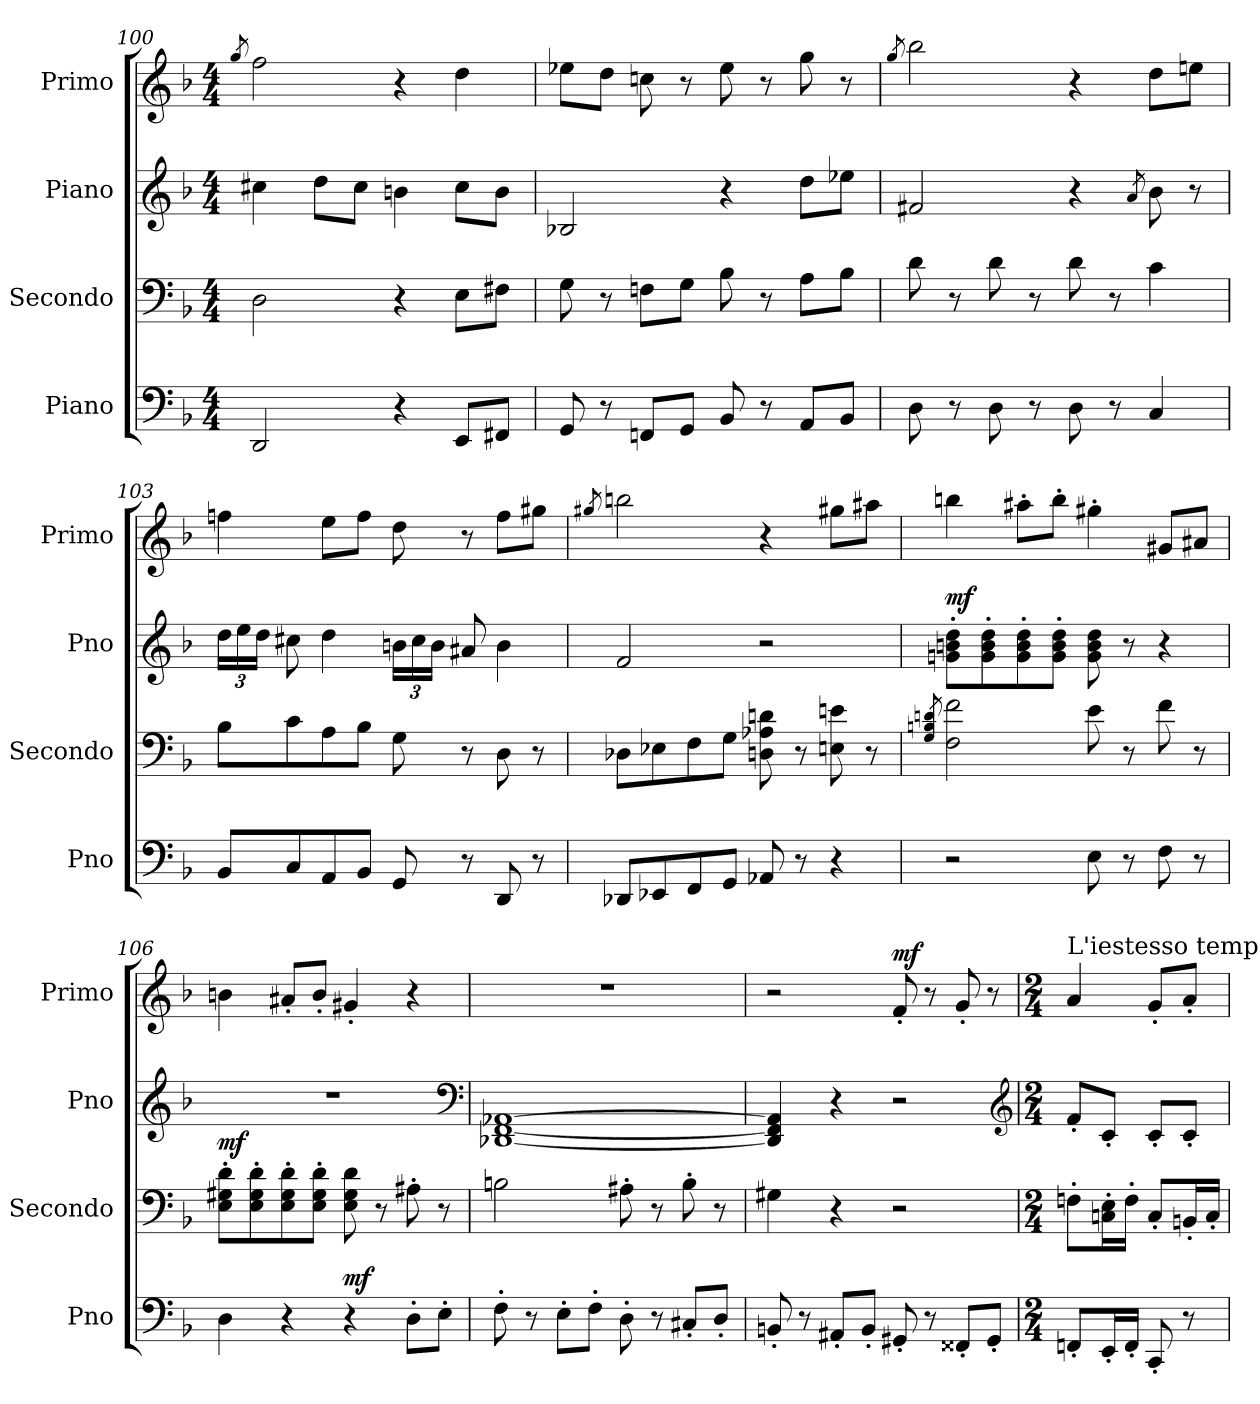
**kern	**dynam	**kern	**dynam	**kern	**dynam	**kern	**dynam
*part4	*part4	*part3	*part3	*part2	*part2	*part1	*part1
*staff4	*staff4	*staff3	*staff3	*staff2	*staff2	*staff1	*staff1
*I"Piano	*	*I"Secondo	*	*I"Piano	*	*I"Primo	*
*I'Pno	*	*I'Secondo	*	*I'Pno	*	*I'Primo	*
*clefF4	*	*clefF4	*	*clefG2	*	*clefG2	*
*k[b-]	*	*k[b-]	*	*k[b-]	*	*k[b-]	*
*F:	*	*F:	*	*F:	*	*F:	*
*M4/4	*	*M4/4	*	*M4/4	*	*M4/4	*
=100	=100	=100	=100	=100	=100	=100	=100
.	.	.	.	.	.	8qgg/	.
2DD/	.	2D\	.	4cc#X\	.	2ff\	.
.	.	.	.	8dd\L	.	.	.
.	.	.	.	8cc#\J	.	.	.
4r	.	4r	.	4bn\	.	4r	.
8EE/L	.	8E\L	.	8cc#\L	.	4dd\	.
8FF#X/J	.	8F#X\J	.	8b\J	.	.	.
!!LO:LB:g=z
=101	=101	=101	=101	=101	=101	=101	=101
8GG/	.	8G\	.	2B-X/	.	8ee-X\L	.
8r	.	8r	.	.	.	8dd\J	.
8FFn/L	.	8Fn\L	.	.	.	8ccn\	.
8GG/J	.	8G\J	.	.	.	8r	.
8BB-/	.	8B-\	.	4r	.	8ee-\	.
8r	.	8r	.	.	.	8r	.
8AA/L	.	8A\L	.	8dd\L	.	8gg\	.
8BB-/J	.	8B-\J	.	8ee-X\J	.	8r	.
=102	=102	=102	=102	=102	=102	=102	=102
.	.	.	.	.	.	8qgg/	.
8D\	.	8d\	.	2f#X/	.	2bb-\	.
8r	.	8r	.	.	.	.	.
8D\	.	8d\	.	.	.	.	.
8r	.	8r	.	.	.	.	.
8D\	.	8d\	.	4r	.	4r	.
8r	.	8r	.	.	.	.	.
.	.	.	.	8qa/	.	.	.
4C/	.	4c\	.	8b-\	.	8dd\L	.
.	.	.	.	8r	.	8een\J	.
=103	=103	=103	=103	=103	=103	=103	=103
*	*	*	*	*Xbrackettup	*	*	*
8BB-/L	.	8B-\L	.	24dd\LL	.	4ffn\	.
.	.	.	.	24ee\	.	.	.
.	.	.	.	24dd\JJ	.	.	.
8C/	.	8c\	.	8cc#X\	.	.	.
8AA/	.	8A\	.	4dd\	.	8ee\L	.
8BB-/J	.	8B-\J	.	.	.	8ff\J	.
8GG/	.	8G\	.	24bn\LL	.	8dd\	.
.	.	.	.	24cc#\	.	.	.
.	.	.	.	24b\JJ	.	.	.
8r	.	8r	.	8a#X/	.	8r	.
8DD/	.	8D\	.	4b\	.	8ff\L	.
8r	.	8r	.	.	.	8gg#X\J	.
=104	=104	=104	=104	=104	=104	=104	=104
.	.	.	.	.	.	8qgg#X/	.
8DD-X/L	.	8D-X\L	.	2f/	.	2bbn\	.
8EE-X/	.	8E-X\	.	.	.	.	.
8FF/	.	8F\	.	.	.	.	.
8GG/J	.	8G\J	.	.	.	.	.
8AA-X/	.	8Dn\ 8A-X\ 8dn\	.	2r	.	4r	.
8r	.	8r	.	.	.	.	.
4r	.	8En\ 8en\	.	.	.	8gg#X\L	.
.	.	8r	.	.	.	8aa#X\J	.
=105	=105	=105	=105	=105	=105	=105	=105
.	.	8qG/ 8qBn/ 8qdn/	.	.	.	.	.
!	!	!	!	!	!LO:DY:a	!	!
2r	.	2F\ 2f\	.	8gn\' 8bn\' 8dd\'L	mf	4bbn\	.
.	.	.	.	8g\' 8b\' 8dd\'	.	.	.
.	.	.	.	8g\' 8b\' 8dd\'	.	8aa#X'\L	.
.	.	.	.	8g\' 8b\' 8dd\'J	.	8bb'\J	.
8E\	.	8e\	.	8g\ 8b\ 8dd\	.	4gg#X'\	.
8r	.	8r	.	8r	.	.	.
8F\	.	8f\	.	4r	.	8g#X/L	.
8r	.	8r	.	.	.	8a#X/J	.
!!LO:LB:g=z
=106	=106	=106	=106	=106	=106	=106	=106
!	!	!	!LO:DY:a	!	!	!	!
4D\	.	8E\' 8G#X\' 8d\'L	mf	1r	.	4bn\	.
.	.	8E\' 8G#\' 8d\'	.	.	.	.	.
4r	.	8E\' 8G#\' 8d\'	.	.	.	8a#X'/L	.
.	.	8E\' 8G#\' 8d\'J	.	.	.	8b'/J	.
!	!LO:DY:a	!	!	!	!	!	!
4r	mf	8E\ 8G#\ 8d\	.	.	.	4g#X'/	.
.	.	8r	.	.	.	.	.
8D'\L	.	8A#X'\	.	.	.	4r	.
8E'\J	.	8r	.	.	.	.	.
*	*	*	*	*clefF4	*	*	*
=107	=107	=107	=107	=107	=107	=107	=107
8F'\	.	2Bn\	.	[1DD-X [1FF [1AA-X	.	1r	.
8r	.	.	.	.	.	.	.
8E'\L	.	.	.	.	.	.	.
8F'\J	.	.	.	.	.	.	.
8D'\	.	8A#X'\	.	.	.	.	.
8r	.	8r	.	.	.	.	.
8C#X'/L	.	8B'\	.	.	.	.	.
8D'/J	.	8r	.	.	.	.	.
=108	=108	=108	=108	=108	=108	=108	=108
8BBn'/	.	4G#X\	.	4DD-/] 4FF/] 4AA-/]	.	2r	.
8r	.	.	.	.	.	.	.
8AA#X'/L	.	4r	.	4r	.	.	.
8BB'/J	.	.	.	.	.	.	.
!	!	!	!	!	!	!	!LO:DY:a
8GG#X'/	.	2r	.	2r	.	8f'/	mf
8r	.	.	.	.	.	8r	.
8FF##X'/L	.	.	.	.	.	8g'/	.
8GG#'/J	.	.	.	.	.	8r	.
*	*	*	*	*clefG2	*	*	*
=109	=109	=109	=109	=109	=109	=109	=109
*M2/4	*	*M2/4	*	*M2/4	*	*M2/4	*
!	!	!	!	!	!	!LO:TX:a:t=L'iestesso tempo	!
8FFn'/L	.	8Fn'\L	.	8f'/L	.	4a/	.
16EE'/L	.	16Cn\' 16E\'L	.	8c'/J	.	.	.
16FF'/JJ	.	16F'\JJ	.	.	.	.	.
8CC'/	.	8C'/L	.	8c'/L	.	8g'/L	.
8r	.	16BBn'/L	.	8c'/J	.	8a'/J	.
.	.	16C'/JJ	.	.	.	.	.
=	=	=	=	=	=	=	=
*-	*-	*-	*-	*-	*-	*-	*-
